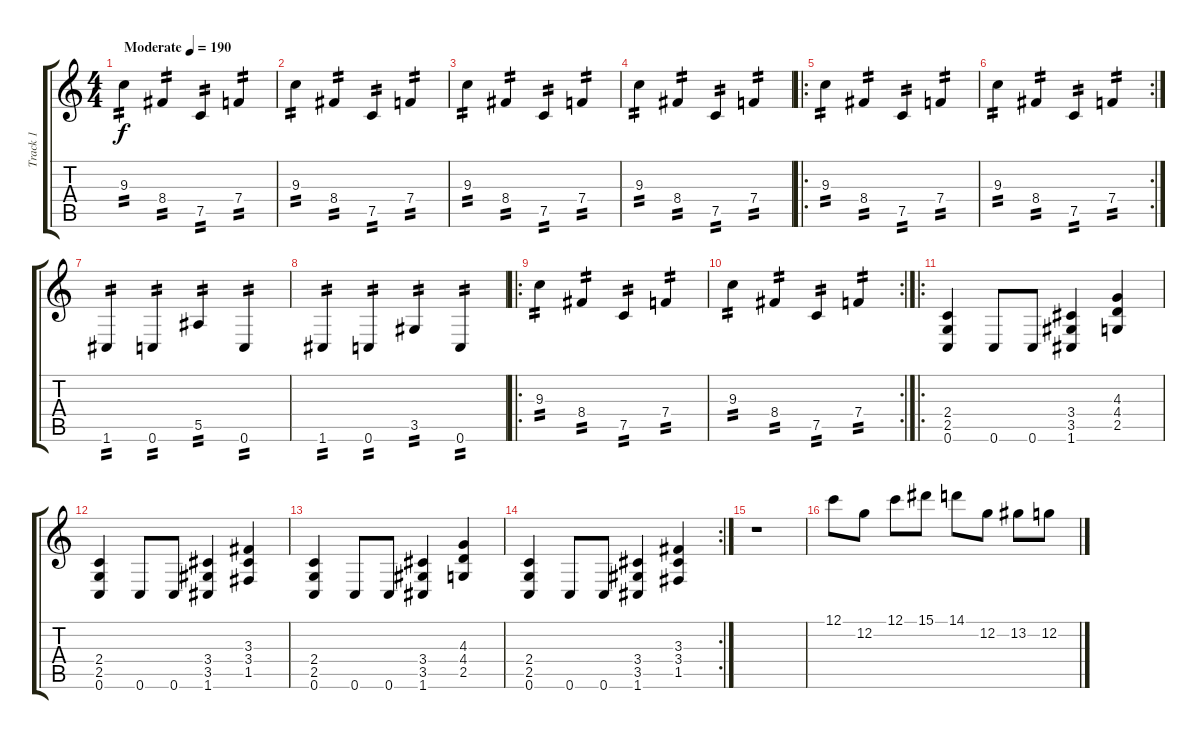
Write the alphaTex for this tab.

\track ("Track 1" "Track 1") {instrument distortionguitar}
\staff {score tabs}
\tuning (C4 G3 Eb3 Bb2 F2 C2) {hide}
\ts (4 4)
\tempo (190 "Moderate")
\clef g2
\ks c
9.3.4{tp 2 dy f instrument distortionguitar} 8.4.4{tp 2} 7.5.4{tp 2} 7.4.4{tp 2} |
9.3.4{tp 2} 8.4.4{tp 2} 7.5.4{tp 2} 7.4.4{tp 2} |
9.3.4{tp 2} 8.4.4{tp 2} 7.5.4{tp 2} 7.4.4{tp 2} |
9.3.4{tp 2} 8.4.4{tp 2} 7.5.4{tp 2} 7.4.4{tp 2} |
\ro
9.3.4{tp 2} 8.4.4{tp 2} 7.5.4{tp 2} 7.4.4{tp 2} |
\rc 2
9.3.4{tp 2} 8.4.4{tp 2} 7.5.4{tp 2} 7.4.4{tp 2} |
1.6.4{tp 2} 0.6.4{tp 2} 5.5.4{tp 2} 0.6.4{tp 2} |
1.6.4{tp 2} 0.6.4{tp 2} 3.5.4{tp 2} 0.6.4{tp 2} |
\ro
9.3.4{tp 2} 8.4.4{tp 2} 7.5.4{tp 2} 7.4.4{tp 2} |
\rc 2
9.3.4{tp 2} 8.4.4{tp 2} 7.5.4{tp 2} 7.4.4{tp 2} |
\ro
(2.4 2.5 0.6).4 0.6.8 0.6.8 (3.4 3.5 1.6).4 (4.3 4.4 2.5).4 |
(2.4 2.5 0.6).4 0.6.8 0.6.8 (3.4 3.5 1.6).4 (3.3 3.4 1.5).4 |
(2.4 2.5 0.6).4 0.6.8 0.6.8 (3.4 3.5 1.6).4 (4.3 4.4 2.5).4 |
\rc 2
(2.4 2.5 0.6).4 0.6.8 0.6.8 (3.4 3.5 1.6).4 (3.3 3.4 1.5).4 |
r.1 |
12.1.8{instrument voiceoohs} 12.2.8 12.1.8 15.1.8 14.1.8 12.2.8 13.2.8 12.2.8
